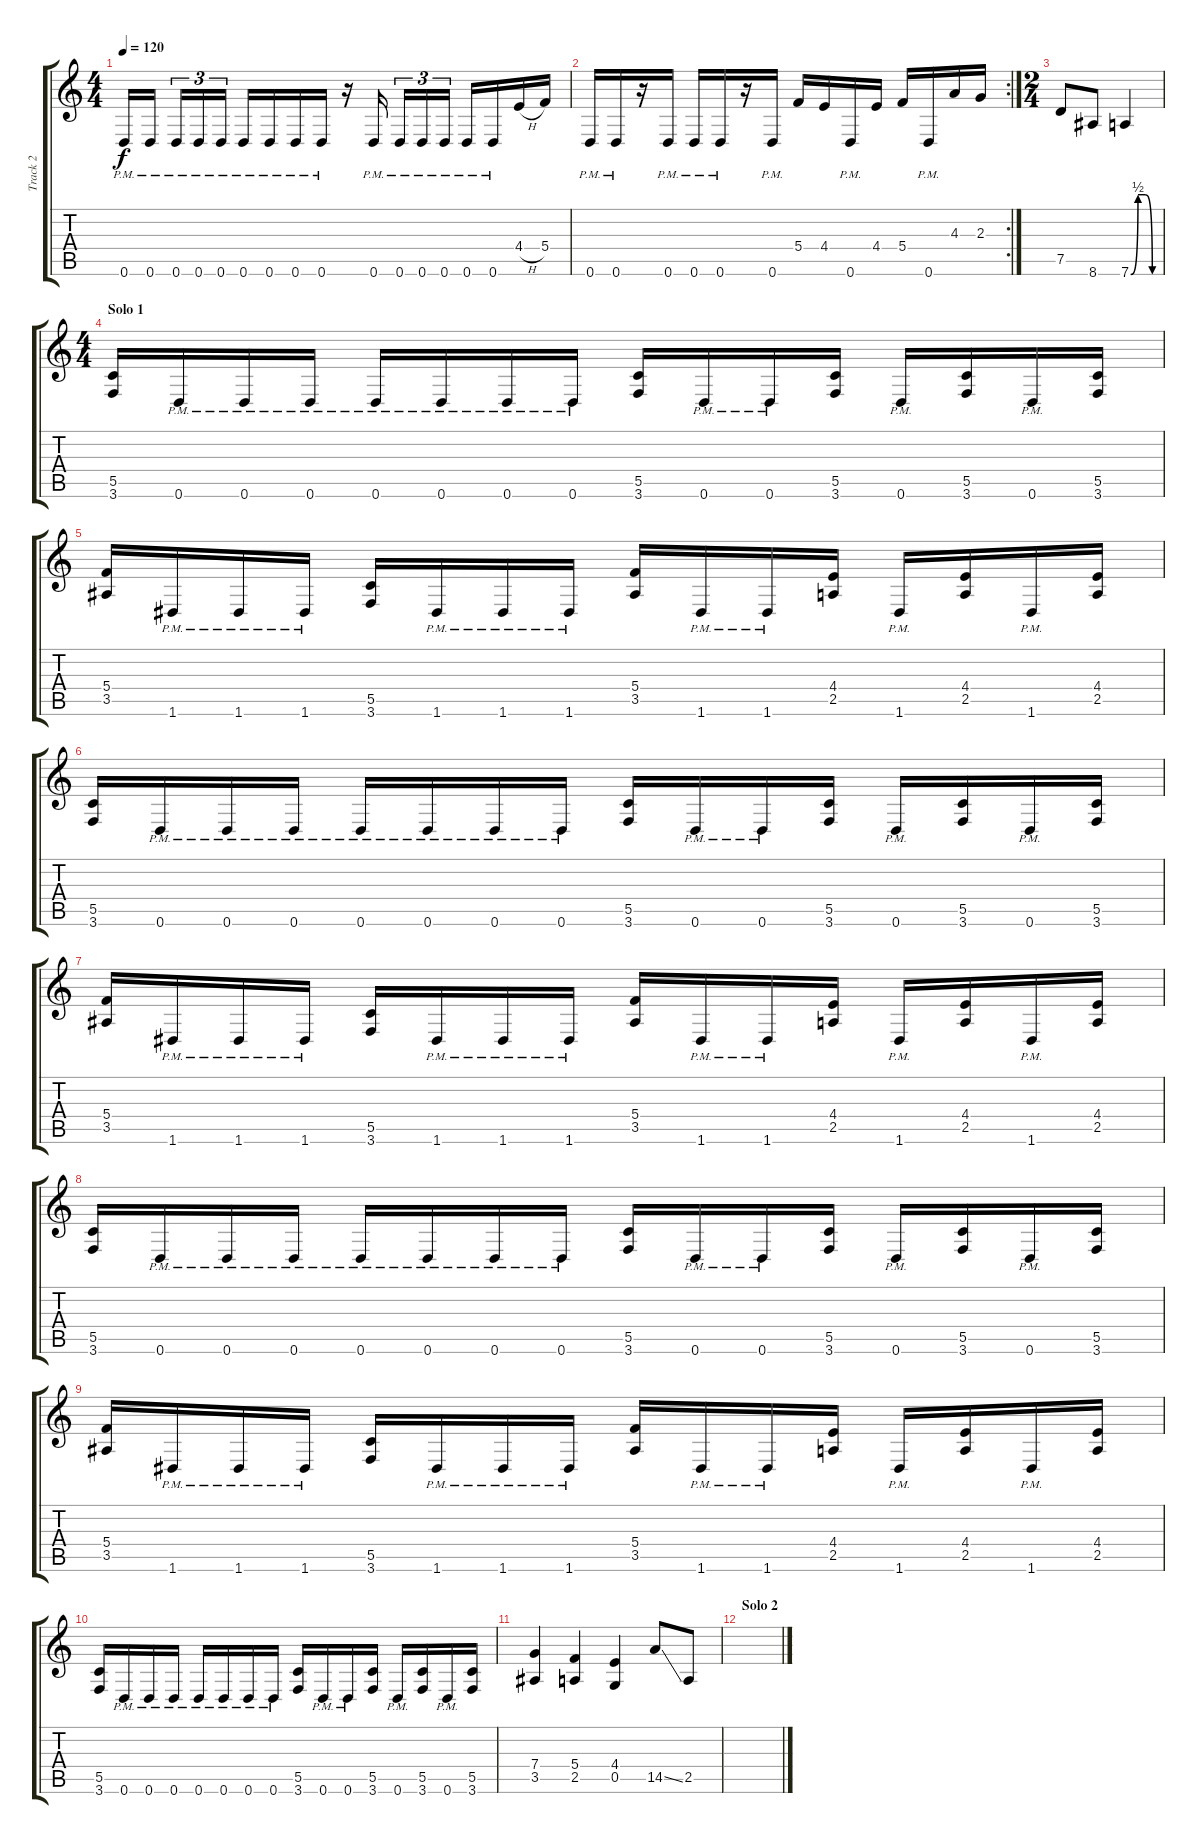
\track ("Track 2" "Track 2") {instrument distortionguitar}
\staff {score tabs}
\tuning (D4 A3 F3 C3 G2 D2) {hide}
\ts (4 4)
\tempo 120
\clef g2
\ks c
0.6{pm}.16{dy f} 0.6{pm}.16 0.6{pm}.16{tu (3 2)} 0.6{pm}.16{tu (3 2)} 0.6{pm}.16{tu (3 2)} 0.6{pm}.16 0.6{pm}.16 0.6{pm}.16 0.6{pm}.16 r.16 0.6{pm}.16 0.6{pm}.16{tu (3 2)} 0.6{pm}.16{tu (3 2)} 0.6{pm}.16{tu (3 2)} 0.6{pm}.16 0.6{pm}.16 4.4{h}.16 5.4.16 |
\rc 2
0.6{pm}.16 0.6{pm}.16 r.16 0.6{pm}.16 0.6{pm}.16 0.6{pm}.16 r.16 0.6{pm}.16 5.4.16 4.4.16 0.6{pm}.16 4.4.16 5.4.16 0.6{pm}.16 4.3.16 2.3.16 |
\ts (2 4)
7.5.8 8.6.8 7.6{be (custom 0 0 15 2 30 2 45 0 60 0)}.4 |
\ts (4 4)
\section ("" "Solo 1")
(5.5 3.6).16 0.6{pm}.16 0.6{pm}.16 0.6{pm}.16 0.6{pm}.16 0.6{pm}.16 0.6{pm}.16 0.6{pm}.16 (5.5 3.6).16 0.6{pm}.16 0.6{pm}.16 (5.5 3.6).16 0.6{pm}.16 (5.5 3.6).16 0.6{pm}.16 (5.5 3.6).16 |
(5.4 3.5).16 1.6{pm}.16 1.6{pm}.16 1.6{pm}.16 (5.5 3.6).16 1.6{pm}.16 1.6{pm}.16 1.6{pm}.16 (5.4 3.5).16 1.6{pm}.16 1.6{pm}.16 (4.4 2.5).16 1.6{pm}.16 (4.4 2.5).16 1.6{pm}.16 (4.4 2.5).16 |
(5.5 3.6).16 0.6{pm}.16 0.6{pm}.16 0.6{pm}.16 0.6{pm}.16 0.6{pm}.16 0.6{pm}.16 0.6{pm}.16 (5.5 3.6).16 0.6{pm}.16 0.6{pm}.16 (5.5 3.6).16 0.6{pm}.16 (5.5 3.6).16 0.6{pm}.16 (5.5 3.6).16 |
(5.4 3.5).16 1.6{pm}.16 1.6{pm}.16 1.6{pm}.16 (5.5 3.6).16 1.6{pm}.16 1.6{pm}.16 1.6{pm}.16 (5.4 3.5).16 1.6{pm}.16 1.6{pm}.16 (4.4 2.5).16 1.6{pm}.16 (4.4 2.5).16 1.6{pm}.16 (4.4 2.5).16 |
(5.5 3.6).16 0.6{pm}.16 0.6{pm}.16 0.6{pm}.16 0.6{pm}.16 0.6{pm}.16 0.6{pm}.16 0.6{pm}.16 (5.5 3.6).16 0.6{pm}.16 0.6{pm}.16 (5.5 3.6).16 0.6{pm}.16 (5.5 3.6).16 0.6{pm}.16 (5.5 3.6).16 |
(5.4 3.5).16 1.6{pm}.16 1.6{pm}.16 1.6{pm}.16 (5.5 3.6).16 1.6{pm}.16 1.6{pm}.16 1.6{pm}.16 (5.4 3.5).16 1.6{pm}.16 1.6{pm}.16 (4.4 2.5).16 1.6{pm}.16 (4.4 2.5).16 1.6{pm}.16 (4.4 2.5).16 |
(5.5 3.6).16 0.6{pm}.16 0.6{pm}.16 0.6{pm}.16 0.6{pm}.16 0.6{pm}.16 0.6{pm}.16 0.6{pm}.16 (5.5 3.6).16 0.6{pm}.16 0.6{pm}.16 (5.5 3.6).16 0.6{pm}.16 (5.5 3.6).16 0.6{pm}.16 (5.5 3.6).16 |
(7.4 3.5).4 (5.4 2.5).4 (4.4 0.5).4 14.5{ss}.8 2.5.8 |
\section ("" "Solo 2")
